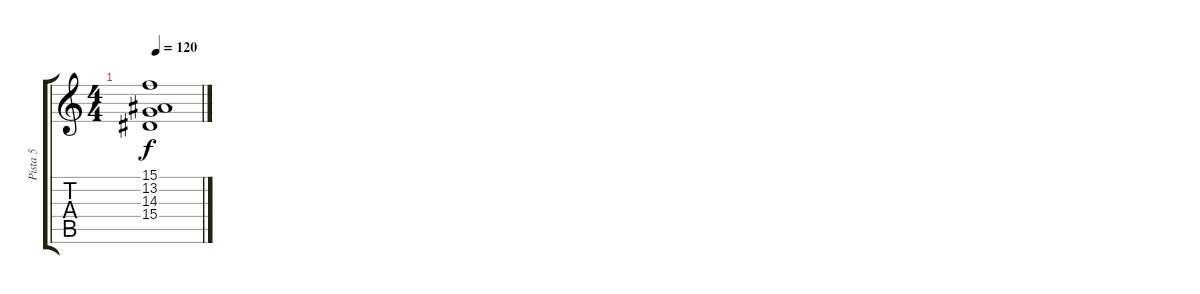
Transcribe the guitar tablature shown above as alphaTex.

\track ("Pista 5" "Pista 5") {instrument cello}
\staff {score tabs}
\tuning (D4 A3 F3 C3 G2 D2) {hide}
\ts (4 4)
\tempo 120
\clef g2
\ks c
(15.1 13.2 14.3 15.4).1{dy f}
